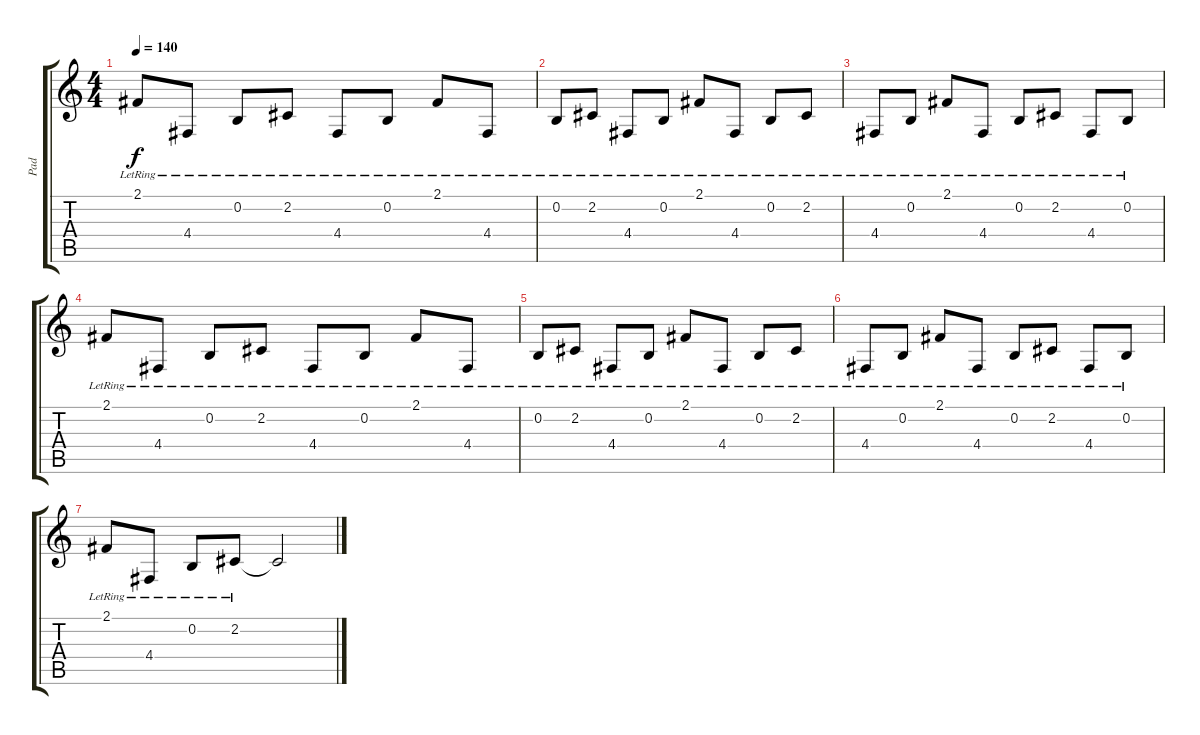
\track ("Pad" "Pad") {instrument pad1newage}
\staff {score tabs}
\tuning (E4 B3 G3 D3 A2 E2) {hide}
\ts (4 4)
\tempo 140
\clef g2
\ks c
2.1{lr}.8{dy f} 4.4{lr}.8 0.2{lr}.8 2.2{lr}.8 4.4{lr}.8 0.2{lr}.8 2.1{lr}.8 4.4{lr}.8 |
0.2{lr}.8 2.2{lr}.8 4.4{lr}.8 0.2{lr}.8 2.1{lr}.8 4.4{lr}.8 0.2{lr}.8 2.2{lr}.8 |
4.4{lr}.8 0.2{lr}.8 2.1{lr}.8 4.4{lr}.8 0.2{lr}.8 2.2{lr}.8 4.4{lr}.8 0.2{lr}.8 |
2.1{lr}.8 4.4{lr}.8 0.2{lr}.8 2.2{lr}.8 4.4{lr}.8 0.2{lr}.8 2.1{lr}.8 4.4{lr}.8 |
0.2{lr}.8 2.2{lr}.8 4.4{lr}.8 0.2{lr}.8 2.1{lr}.8 4.4{lr}.8 0.2{lr}.8 2.2{lr}.8 |
4.4{lr}.8 0.2{lr}.8 2.1{lr}.8 4.4{lr}.8 0.2{lr}.8 2.2{lr}.8 4.4{lr}.8 0.2{lr}.8 |
2.1{lr}.8 4.4{lr}.8 0.2{lr}.8 2.2{lr}.8 2.2{t}.2
